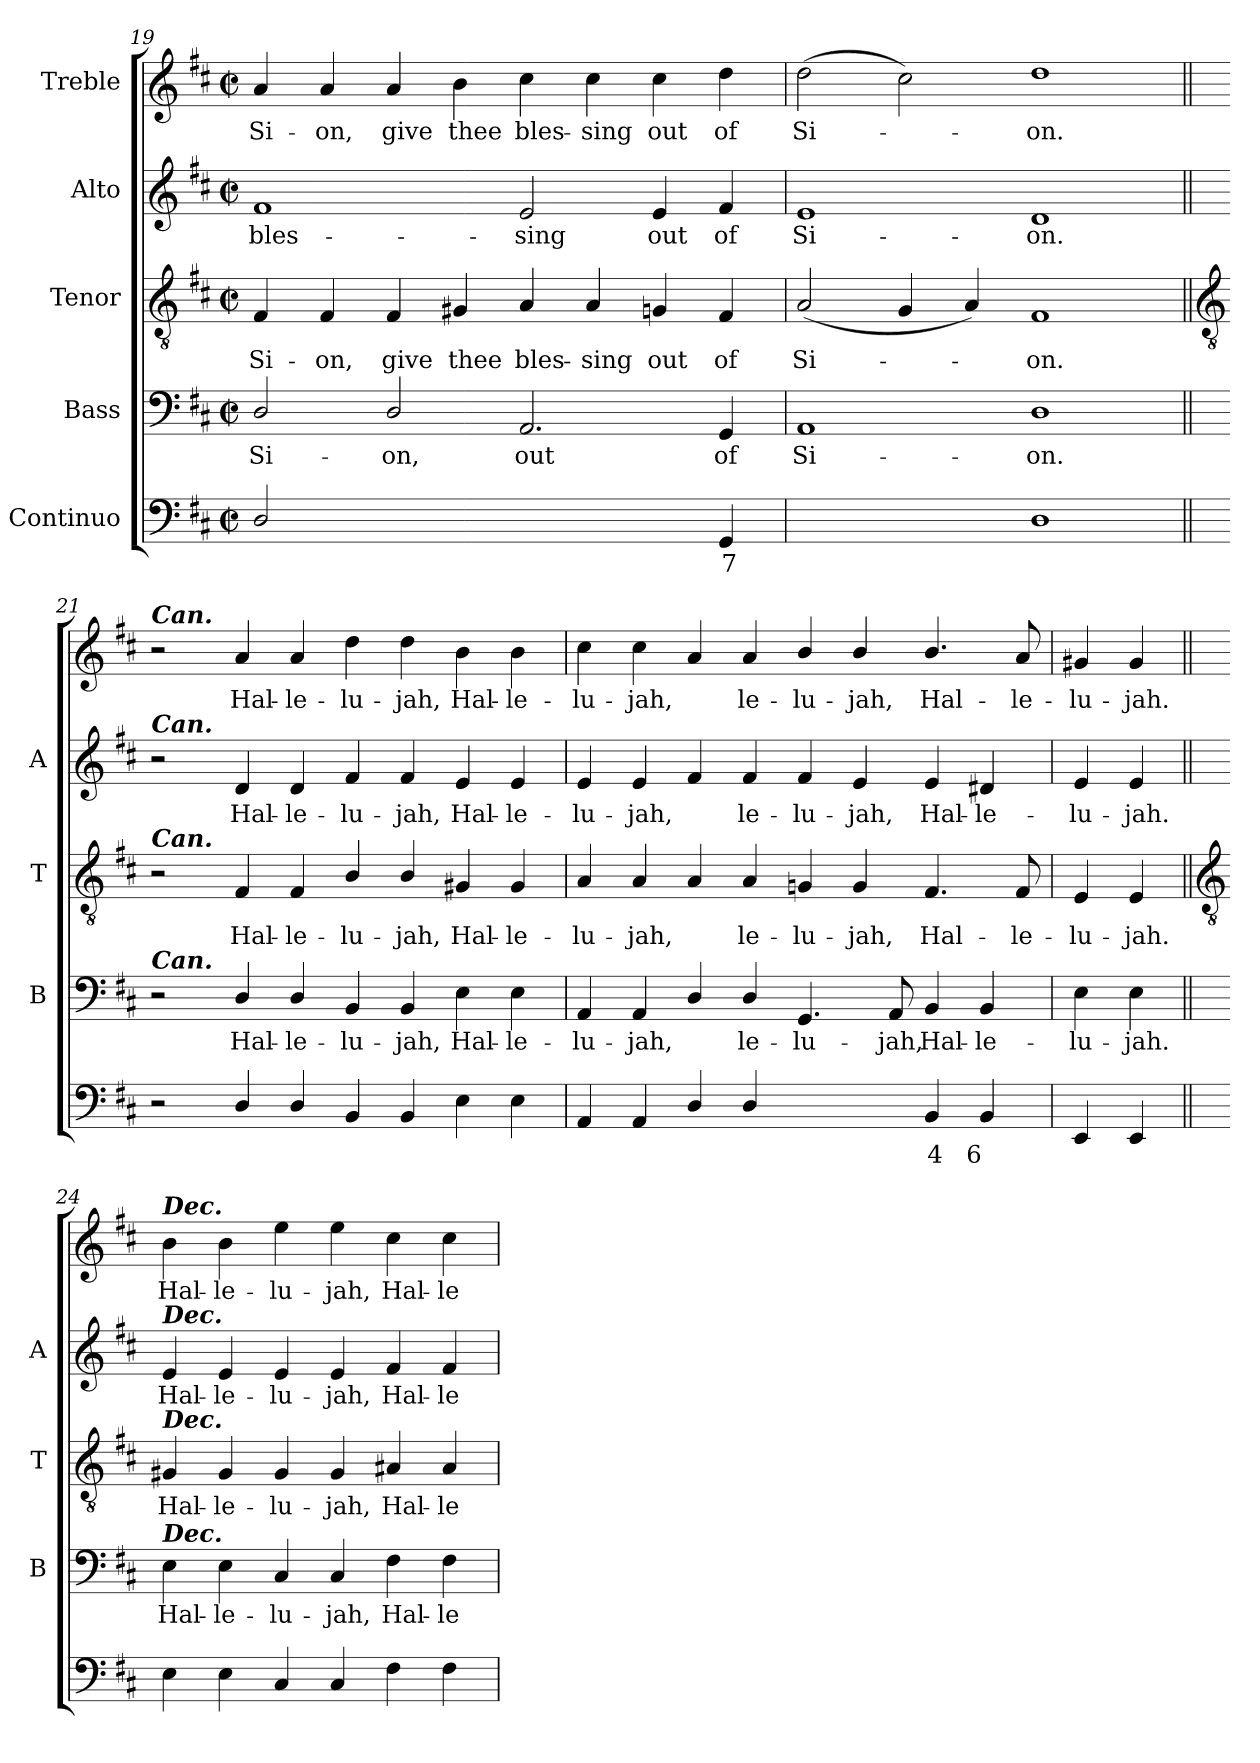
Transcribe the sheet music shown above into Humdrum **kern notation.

**kern	**text	**text	**kern	**text	**kern	**text	**kern	**text	**kern	**text
*part5	*part5	*part5	*part4	*part4	*part3	*part3	*part2	*part2	*part1	*part1
*staff5	*staff5	*staff5	*staff4	*staff4	*staff3	*staff3	*staff2	*staff2	*staff1	*staff1
*I"Continuo	*	*	*I"Bass	*	*I"Tenor	*	*I"Alto	*	*I"Treble	*
*	*	*	*I'B	*	*I'T	*	*I'A	*	*	*
*clefF4	*	*	*clefF4	*	*clefGv2	*	*clefG2	*	*clefG2	*
*k[f#c#]	*	*	*k[f#c#]	*	*k[f#c#]	*	*k[f#c#]	*	*k[f#c#]	*
*D:	*	*	*D:	*	*D:	*	*D:	*	*D:	*
*M4/2	*	*	*M4/2	*	*M4/2	*	*M4/2	*	*M4/2	*
*met(c|)	*	*	*met(c|)	*	*met(c|)	*	*met(c|)	*	*met(c|)	*
=19	=19	=19	=19	=19	=19	=19	=19	=19	=19	=19
!	!	!	!	!LO:LY:b	!	!LO:LY:b	!	!LO:LY:b	!	!LO:LY:b
2D/	.	.	2D/	Si-	4F#	Si-	1f#	bles-	4a	Si-
!	!	!	!	!	!	!LO:LY:b	!	!	!	!LO:LY:b
.	.	.	.	.	4F#	-on,	.	.	4a	-on,
!	!LO:LY:b	!LO:LY:b	!	!LO:LY:b	!	!LO:LY:b	!	!	!	!LO:LY:b
[4D/yy	5	3	2D/	-on,	4F#	give	.	.	4a	give
!	!LO:LY:b	!LO:LY:b	!	!	!	!LO:LY:b	!	!	!	!LO:LY:b
4Dyy]	6	4	.	.	4G#X	thee	.	.	4b	thee
!	!	!	!	!LO:LY:b	!	!LO:LY:b	!	!LO:LY:b	!	!LO:LY:b
[2AAyy	.	.	2.AA	out	4A	bles-	2e	-sing	4cc#	bles-
!	!	!	!	!	!	!LO:LY:b	!	!	!	!LO:LY:b
.	.	.	.	.	4A	-sing	.	.	4cc#	-sing
!	!LO:LY:b	!	!	!	!	!LO:LY:b	!	!LO:LY:b	!	!LO:LY:b
4AAyy]	7	.	.	.	4Gn	out	4e	out	4cc#	out
!	!LO:LY:b	!	!	!LO:LY:b	!	!LO:LY:b	!	!LO:LY:b	!	!LO:LY:b
4GG	7	.	4GG	of	4F#	of	4f#	of	4dd	of
=20	=20	=20	=20	=20	=20	=20	=20	=20	=20	=20
!	!LO:LY:b	!	!	!LO:LY:b	!	!LO:LY:b	!	!LO:LY:b	!	!LO:LY:b
[2AAyy	4	.	1AA	Si-	(<2A	Si-	1e	Si-	(>2dd	Si-
!	!LO:LY:b	!	!	!	!	!	!	!	!	!
2AAyy]	3	.	.	.	4G	.	.	.	2cc#)	.
.	.	.	.	.	4A)	.	.	.	.	.
!	!	!	!	!LO:LY:b	!	!LO:LY:b	!	!LO:LY:b	!	!LO:LY:b
1D	.	.	1D	-on.	1F#	on.	1d	-on.	1dd	on.
!!LO:LB:g=z
=21||	=21||	=21||	=21||	=21||	=21||	=21||	=21||	=21||	=21||	=21||
*	*	*	*	*	*clefGv2	*	*	*	*	*
!	!	!	!	!	!	!	!	!	!LO:TX:a:Bi:t=Can.	!
!	!	!	!	!	!	!	!LO:TX:a:Bi:t=Can.	!	!	!
!	!	!	!	!	!LO:TX:a:Bi:t=Can.	!	!	!	!	!
!	!	!	!LO:TX:a:Bi:t=Can.	!	!	!	!	!	!	!
2r	.	.	2r	.	2r	.	2r	.	2r	.
!	!	!	!	!LO:LY:b	!	!LO:LY:b	!	!LO:LY:b	!	!LO:LY:b
4D/	.	.	4D/	Hal-	4F#	Hal-	4d	Hal-	4a	Hal-
!	!	!	!	!LO:LY:b	!	!LO:LY:b	!	!LO:LY:b	!	!LO:LY:b
4D/	.	.	4D/	-le-	4F#	-le-	4d	-le-	4a	-le-
!	!	!	!	!LO:LY:b	!	!LO:LY:b	!	!LO:LY:b	!	!LO:LY:b
4BB	.	.	4BB	-lu-	4B/	-lu-	4f#	-lu-	4dd	-lu-
!	!	!	!	!LO:LY:b	!	!LO:LY:b	!	!LO:LY:b	!	!LO:LY:b
4BB	.	.	4BB	-jah,	4B/	-jah,	4f#	-jah,	4dd	-jah,
!	!	!	!	!LO:LY:b	!	!LO:LY:b	!	!LO:LY:b	!	!LO:LY:b
4E	.	.	4E	Hal-	4G#X	Hal-	4e	Hal-	4b	Hal-
!	!	!	!	!LO:LY:b	!	!LO:LY:b	!	!LO:LY:b	!	!LO:LY:b
4E	.	.	4E	-le-	4G#	-le-	4e	-le-	4b	-le-
=22	=22	=22	=22	=22	=22	=22	=22	=22	=22	=22
!	!	!	!	!LO:LY:b	!	!LO:LY:b	!	!LO:LY:b	!	!LO:LY:b
4AA	.	.	4AA	-lu-	4A	-lu-	4e	-lu-	4cc#	-lu-
!	!	!	!	!LO:LY:b	!	!LO:LY:b	!	!LO:LY:b	!	!LO:LY:b
4AA	.	.	4AA	-jah,	4A	-jah,	4e	-jah,	4cc#	-jah,
4D/	.	.	4D/	.	4A	.	4f#	.	4a	.
!	!	!	!	!LO:LY:b	!	!LO:LY:b	!	!LO:LY:b	!	!LO:LY:b
4D/	.	.	4D/	le-	4A	le-	4f#	le-	4a	le-
!	!LO:LY:b	!	!	!LO:LY:b	!	!LO:LY:b	!	!LO:LY:b	!	!LO:LY:b
[4GGyy	7	.	4.GG	-lu-	4Gn	-lu-	4f#	-lu-	4b/	-lu-
!	!LO:LY:b	!	!	!	!	!LO:LY:b	!	!LO:LY:b	!	!LO:LY:b
8GG/Lyy]	6	.	.	.	4G	-jah,	4e	-jah,	4b/	-jah,
!	!	!	!	!LO:LY:b	!	!	!	!	!	!
8AA/J	.	.	8AA	-jah,	.	.	.	.	.	.
!	!LO:LY:b	!	!	!LO:LY:b	!	!LO:LY:b	!	!LO:LY:b	!	!LO:LY:b
4BB	4	.	4BB	Hal-	4.F#	Hal-	4e	Hal-	4.b/	Hal-
!	!LO:LY:b	!	!	!LO:LY:b	!	!	!	!LO:LY:b	!	!
4BB	6	.	4BB	-le-	.	.	4d#X	-le-	.	.
!	!	!	!	!	!	!LO:LY:b	!	!	!	!LO:LY:b
.	.	.	.	.	8F#	-le-	.	.	8a	-le-
=23	=23	=23	=23	=23	=23	=23	=23	=23	=23	=23
!	!	!	!	!LO:LY:b	!	!LO:LY:b	!	!LO:LY:b	!	!LO:LY:b
4EE	.	.	4E	-lu-	4E	-lu-	4e	-lu-	4g#X	-lu-
!	!	!	!	!LO:LY:b	!	!LO:LY:b	!	!LO:LY:b	!	!LO:LY:b
4EE	.	.	4E	-jah.	4E	-jah.	4e	-jah.	4g#	-jah.
!!LO:LB:g=z
=24||	=24||	=24||	=24||	=24||	=24||	=24||	=24||	=24||	=24||	=24||
*	*	*	*	*	*clefGv2	*	*	*	*	*
!	!	!	!	!	!	!	!	!	!LO:TX:a:Bi:t=Dec.	!
!	!	!	!	!	!	!	!LO:TX:a:Bi:t=Dec.	!	!	!
!	!	!	!	!	!LO:TX:a:Bi:t=Dec.	!	!	!	!	!
!	!	!	!LO:TX:a:Bi:t=Dec.	!	!	!	!	!	!	!
!	!	!	!	!LO:LY:b	!	!LO:LY:b	!	!LO:LY:b	!	!LO:LY:b
4E	.	.	4E	Hal-	4G#X	Hal-	4e	Hal-	4b	Hal-
!	!	!	!	!LO:LY:b	!	!LO:LY:b	!	!LO:LY:b	!	!LO:LY:b
4E	.	.	4E	-le-	4G#	-le-	4e	-le-	4b	-le-
!	!	!	!	!LO:LY:b	!	!LO:LY:b	!	!LO:LY:b	!	!LO:LY:b
4C#	.	.	4C#	-lu-	4G#	-lu-	4e	-lu-	4ee	-lu-
!	!	!	!	!LO:LY:b	!	!LO:LY:b	!	!LO:LY:b	!	!LO:LY:b
4C#	.	.	4C#	-jah,	4G#	-jah,	4e	-jah,	4ee	-jah,
!	!	!	!	!LO:LY:b	!	!LO:LY:b	!	!LO:LY:b	!	!LO:LY:b
4F#	.	.	4F#	Hal-	4A#X	Hal-	4f#	Hal-	4cc#	Hal-
!	!	!	!	!LO:LY:b	!	!LO:LY:b	!	!LO:LY:b	!	!LO:LY:b
4F#	.	.	4F#	-le-	4A#	-le-	4f#	-le-	4cc#	-le-
=	=	=	=	=	=	=	=	=	=	=
*-	*-	*-	*-	*-	*-	*-	*-	*-	*-	*-
